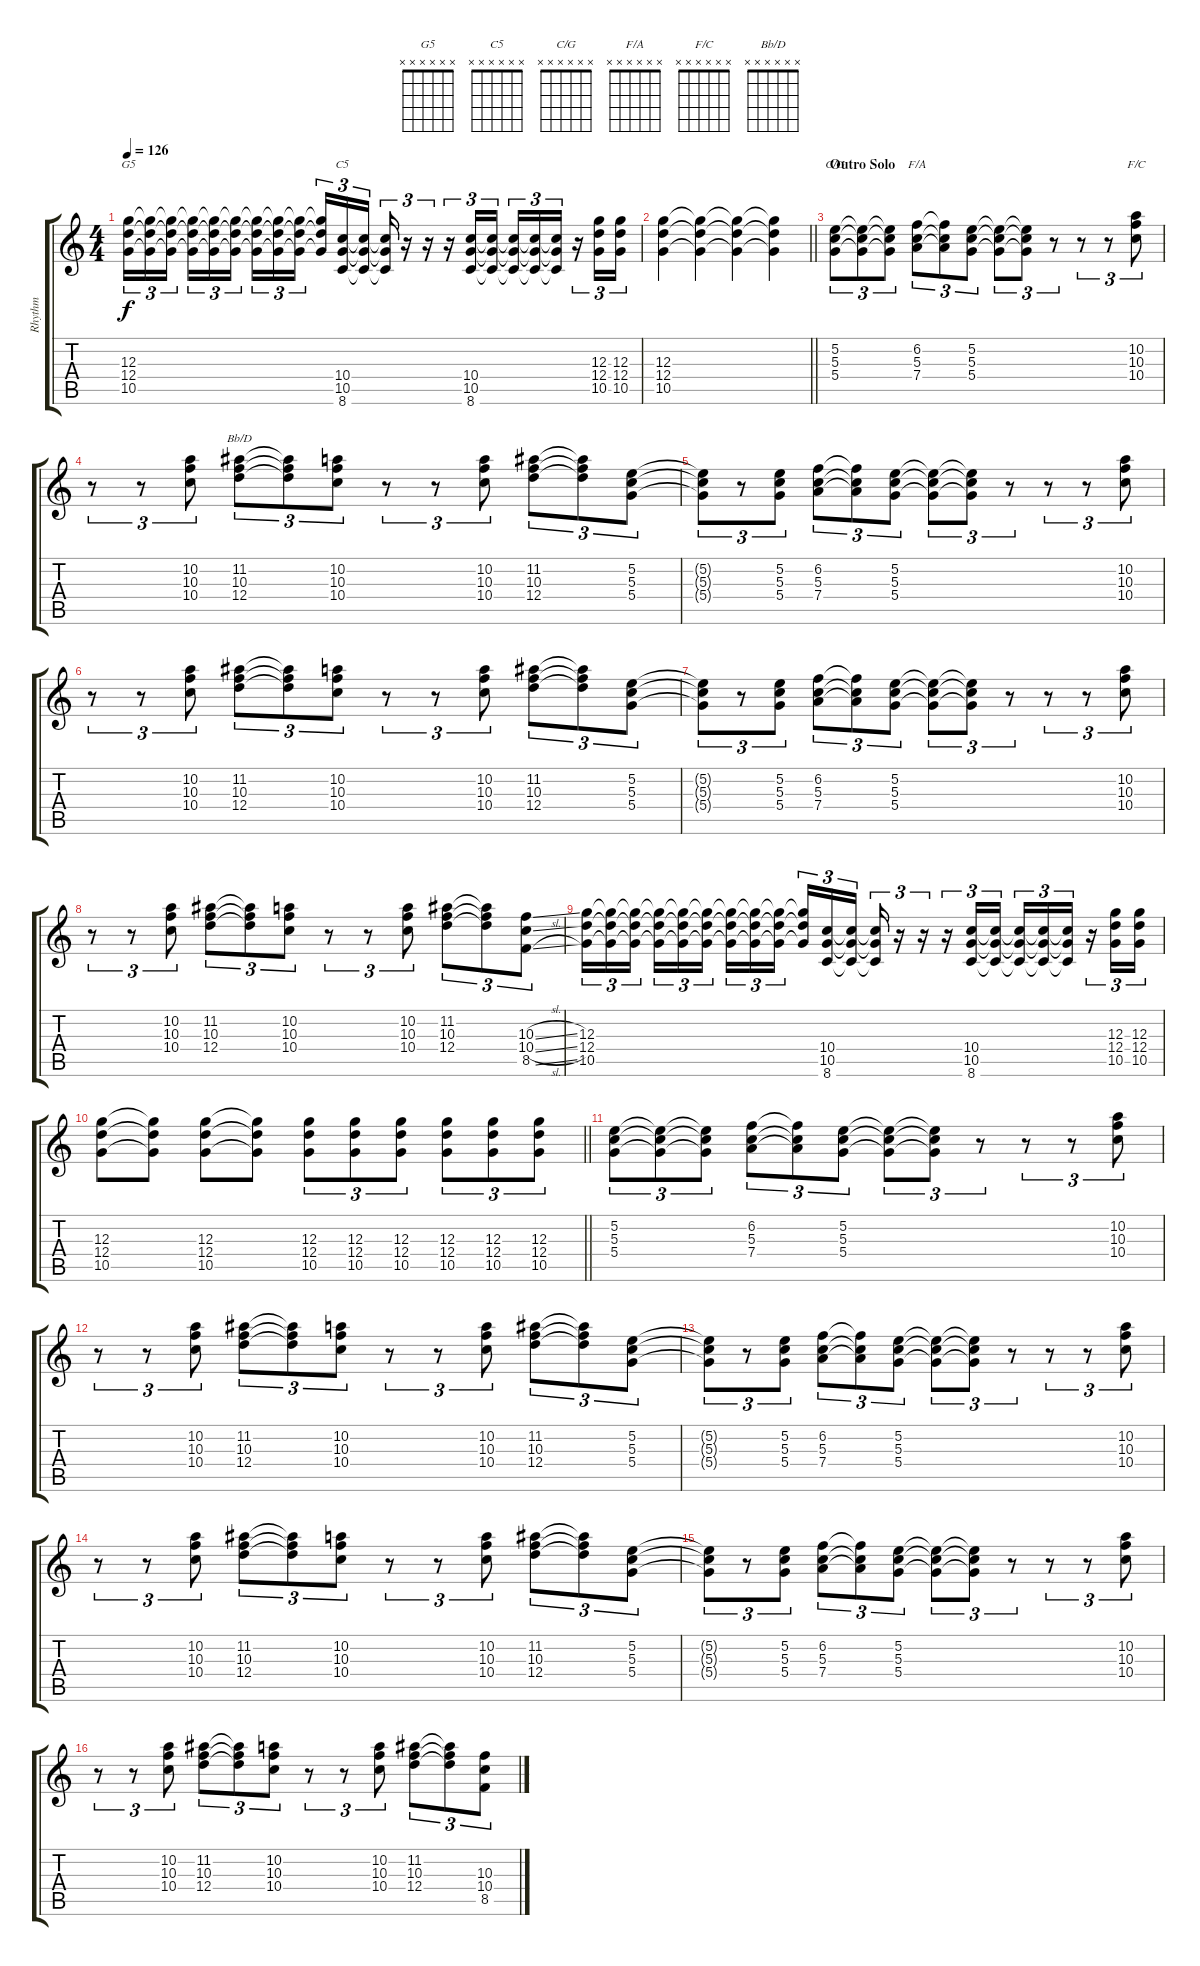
\track ("Rhythm" "Rhythm") {instrument overdrivenguitar}
\staff {score tabs}
\tuning (E4 B3 G3 D3 A2 E2) {hide}
\chord ("G5" x x x x x x)
\chord ("C5" x x x x x x)
\chord ("C/G" x x x x x x)
\chord ("F/A" x x x x x x)
\chord ("F/C" x x x x x x)
\chord ("Bb/D" x x x x x x)
\ts (4 4)
\tempo 126
\clef g2
\ks c
(12.3 12.4 10.5).16{tu (3 2) ch "G5" dy f} (12.3{t} 12.4{t} 10.5{t}).16{tu (3 2)} (12.3{t} 12.4{t} 10.5{t}).16{tu (3 2) beam splitsecondary} (12.3{t} 12.4{t} 10.5{t}).16{tu (3 2)} (12.3{t} 12.4{t} 10.5{t}).16{tu (3 2)} (12.3{t} 12.4{t} 10.5{t}).16{tu (3 2)} (12.3{t} 12.4{t} 10.5{t}).16{tu (3 2)} (12.3{t} 12.4{t} 10.5{t}).16{tu (3 2)} (12.3{t} 12.4{t} 10.5{t}).16{tu (3 2) beam splitsecondary} (12.3{t} 12.4{t} 10.5{t}).16{tu (3 2)} (10.4 10.5 8.6).16{tu (3 2) ch "C5"} (10.4{t} 10.5{t} 8.6{t}).16{tu (3 2)} (10.4{t} 10.5{t} 8.6{t}).16{tu (3 2)} r.16{tu (3 2)} r.16{tu (3 2)} r.16{tu (3 2)} (10.4 10.5 8.6).16{tu (3 2)} (10.4{t} 10.5{t} 8.6{t}).16{tu (3 2)} (10.4{t} 10.5{t} 8.6{t}).16{tu (3 2)} (10.4{t} 10.5{t} 8.6{t}).16{tu (3 2)} (10.4{t} 10.5{t} 8.6{t}).16{tu (3 2)} r.16{tu (3 2)} (12.3 12.4 10.5).16{tu (3 2)} (12.3 12.4 10.5).16{tu (3 2)} |
\barLineRight lightlight
(12.3 12.4 10.5).4 (12.3{t} 12.4{t} 10.5{t}).4 (12.3{t} 12.4{t} 10.5{t}).4 (12.3{t} 12.4{t} 10.5{t}).4 |
\section ("" "Outro Solo")
(5.2 5.3 5.4).8{tu (3 2) ch "C/G"} (5.2{t} 5.3{t} 5.4{t}).8{tu (3 2)} (5.2{t} 5.3{t} 5.4{t}).8{tu (3 2)} (6.2 5.3 7.4).8{tu (3 2) ch "F/A"} (6.2{t} 5.3{t} 7.4{t}).8{tu (3 2)} (5.2 5.3 5.4).8{tu (3 2)} (5.2{t} 5.3{t} 5.4{t}).8{tu (3 2)} (5.2{t} 5.3{t} 5.4{t}).8{tu (3 2)} r.8{tu (3 2)} r.8{tu (3 2)} r.8{tu (3 2)} (10.2 10.3 10.4).8{tu (3 2) ch "F/C"} |
r.8{tu (3 2)} r.8{tu (3 2)} (10.2 10.3 10.4).8{tu (3 2)} (11.2 10.3 12.4).8{tu (3 2) ch "Bb/D"} (11.2{t} 10.3{t} 12.4{t}).8{tu (3 2)} (10.2 10.3 10.4).8{tu (3 2)} r.8{tu (3 2)} r.8{tu (3 2)} (10.2 10.3 10.4).8{tu (3 2)} (11.2 10.3 12.4).8{tu (3 2)} (11.2{t} 10.3{t} 12.4{t}).8{tu (3 2)} (5.2 5.3 5.4).8{tu (3 2)} |
(5.2{t} 5.3{t} 5.4{t}).8{tu (3 2)} r.8{tu (3 2)} (5.2 5.3 5.4).8{tu (3 2)} (6.2 5.3 7.4).8{tu (3 2)} (6.2{t} 5.3{t} 7.4{t}).8{tu (3 2)} (5.2 5.3 5.4).8{tu (3 2)} (5.2{t} 5.3{t} 5.4{t}).8{tu (3 2)} (5.2{t} 5.3{t} 5.4{t}).8{tu (3 2)} r.8{tu (3 2)} r.8{tu (3 2)} r.8{tu (3 2)} (10.2 10.3 10.4).8{tu (3 2)} |
r.8{tu (3 2)} r.8{tu (3 2)} (10.2 10.3 10.4).8{tu (3 2)} (11.2 10.3 12.4).8{tu (3 2)} (11.2{t} 10.3{t} 12.4{t}).8{tu (3 2)} (10.2 10.3 10.4).8{tu (3 2)} r.8{tu (3 2)} r.8{tu (3 2)} (10.2 10.3 10.4).8{tu (3 2)} (11.2 10.3 12.4).8{tu (3 2)} (11.2{t} 10.3{t} 12.4{t}).8{tu (3 2)} (5.2 5.3 5.4).8{tu (3 2)} |
(5.2{t} 5.3{t} 5.4{t}).8{tu (3 2)} r.8{tu (3 2)} (5.2 5.3 5.4).8{tu (3 2)} (6.2 5.3 7.4).8{tu (3 2)} (6.2{t} 5.3{t} 7.4{t}).8{tu (3 2)} (5.2 5.3 5.4).8{tu (3 2)} (5.2{t} 5.3{t} 5.4{t}).8{tu (3 2)} (5.2{t} 5.3{t} 5.4{t}).8{tu (3 2)} r.8{tu (3 2)} r.8{tu (3 2)} r.8{tu (3 2)} (10.2 10.3 10.4).8{tu (3 2)} |
r.8{tu (3 2)} r.8{tu (3 2)} (10.2 10.3 10.4).8{tu (3 2)} (11.2 10.3 12.4).8{tu (3 2)} (11.2{t} 10.3{t} 12.4{t}).8{tu (3 2)} (10.2 10.3 10.4).8{tu (3 2)} r.8{tu (3 2)} r.8{tu (3 2)} (10.2 10.3 10.4).8{tu (3 2)} (11.2 10.3 12.4).8{tu (3 2)} (11.2{t} 10.3{t} 12.4{t}).8{tu (3 2)} (10.3{sl} 10.4{sl} 8.5{sl}).8{tu (3 2)} |
(12.3 12.4 10.5).16{tu (3 2)} (12.3{t} 12.4{t} 10.5{t}).16{tu (3 2)} (12.3{t} 12.4{t} 10.5{t}).16{tu (3 2) beam splitsecondary} (12.3{t} 12.4{t} 10.5{t}).16{tu (3 2)} (12.3{t} 12.4{t} 10.5{t}).16{tu (3 2)} (12.3{t} 12.4{t} 10.5{t}).16{tu (3 2)} (12.3{t} 12.4{t} 10.5{t}).16{tu (3 2)} (12.3{t} 12.4{t} 10.5{t}).16{tu (3 2)} (12.3{t} 12.4{t} 10.5{t}).16{tu (3 2) beam splitsecondary} (12.3{t} 12.4{t} 10.5{t}).16{tu (3 2)} (10.4 10.5 8.6).16{tu (3 2)} (10.4{t} 10.5{t} 8.6{t}).16{tu (3 2)} (10.4{t} 10.5{t} 8.6{t}).16{tu (3 2)} r.16{tu (3 2)} r.16{tu (3 2)} r.16{tu (3 2)} (10.4 10.5 8.6).16{tu (3 2)} (10.4{t} 10.5{t} 8.6{t}).16{tu (3 2)} (10.4{t} 10.5{t} 8.6{t}).16{tu (3 2)} (10.4{t} 10.5{t} 8.6{t}).16{tu (3 2)} (10.4{t} 10.5{t} 8.6{t}).16{tu (3 2)} r.16{tu (3 2)} (12.3 12.4 10.5).16{tu (3 2)} (12.3 12.4 10.5).16{tu (3 2)} |
\barLineRight lightlight
(12.3 12.4 10.5).8 (12.3{t} 12.4{t} 10.5{t}).8 (12.3 12.4 10.5).8 (12.3{t} 12.4{t} 10.5{t}).8 (12.3 12.4 10.5).8{tu (3 2)} (12.3 12.4 10.5).8{tu (3 2)} (12.3 12.4 10.5).8{tu (3 2)} (12.3 12.4 10.5).8{tu (3 2)} (12.3 12.4 10.5).8{tu (3 2)} (12.3 12.4 10.5).8{tu (3 2)} |
(5.2 5.3 5.4).8{tu (3 2)} (5.2{t} 5.3{t} 5.4{t}).8{tu (3 2)} (5.2{t} 5.3{t} 5.4{t}).8{tu (3 2)} (6.2 5.3 7.4).8{tu (3 2)} (6.2{t} 5.3{t} 7.4{t}).8{tu (3 2)} (5.2 5.3 5.4).8{tu (3 2)} (5.2{t} 5.3{t} 5.4{t}).8{tu (3 2)} (5.2{t} 5.3{t} 5.4{t}).8{tu (3 2)} r.8{tu (3 2)} r.8{tu (3 2)} r.8{tu (3 2)} (10.2 10.3 10.4).8{tu (3 2)} |
r.8{tu (3 2)} r.8{tu (3 2)} (10.2 10.3 10.4).8{tu (3 2)} (11.2 10.3 12.4).8{tu (3 2)} (11.2{t} 10.3{t} 12.4{t}).8{tu (3 2)} (10.2 10.3 10.4).8{tu (3 2)} r.8{tu (3 2)} r.8{tu (3 2)} (10.2 10.3 10.4).8{tu (3 2)} (11.2 10.3 12.4).8{tu (3 2)} (11.2{t} 10.3{t} 12.4{t}).8{tu (3 2)} (5.2 5.3 5.4).8{tu (3 2)} |
(5.2{t} 5.3{t} 5.4{t}).8{tu (3 2)} r.8{tu (3 2)} (5.2 5.3 5.4).8{tu (3 2)} (6.2 5.3 7.4).8{tu (3 2)} (6.2{t} 5.3{t} 7.4{t}).8{tu (3 2)} (5.2 5.3 5.4).8{tu (3 2)} (5.2{t} 5.3{t} 5.4{t}).8{tu (3 2)} (5.2{t} 5.3{t} 5.4{t}).8{tu (3 2)} r.8{tu (3 2)} r.8{tu (3 2)} r.8{tu (3 2)} (10.2 10.3 10.4).8{tu (3 2)} |
r.8{tu (3 2)} r.8{tu (3 2)} (10.2 10.3 10.4).8{tu (3 2)} (11.2 10.3 12.4).8{tu (3 2)} (11.2{t} 10.3{t} 12.4{t}).8{tu (3 2)} (10.2 10.3 10.4).8{tu (3 2)} r.8{tu (3 2)} r.8{tu (3 2)} (10.2 10.3 10.4).8{tu (3 2)} (11.2 10.3 12.4).8{tu (3 2)} (11.2{t} 10.3{t} 12.4{t}).8{tu (3 2)} (5.2 5.3 5.4).8{tu (3 2)} |
(5.2{t} 5.3{t} 5.4{t}).8{tu (3 2)} r.8{tu (3 2)} (5.2 5.3 5.4).8{tu (3 2)} (6.2 5.3 7.4).8{tu (3 2)} (6.2{t} 5.3{t} 7.4{t}).8{tu (3 2)} (5.2 5.3 5.4).8{tu (3 2)} (5.2{t} 5.3{t} 5.4{t}).8{tu (3 2)} (5.2{t} 5.3{t} 5.4{t}).8{tu (3 2)} r.8{tu (3 2)} r.8{tu (3 2)} r.8{tu (3 2)} (10.2 10.3 10.4).8{tu (3 2)} |
r.8{tu (3 2)} r.8{tu (3 2)} (10.2 10.3 10.4).8{tu (3 2)} (11.2 10.3 12.4).8{tu (3 2)} (11.2{t} 10.3{t} 12.4{t}).8{tu (3 2)} (10.2 10.3 10.4).8{tu (3 2)} r.8{tu (3 2)} r.8{tu (3 2)} (10.2 10.3 10.4).8{tu (3 2)} (11.2 10.3 12.4).8{tu (3 2)} (11.2{t} 10.3{t} 12.4{t}).8{tu (3 2)} (10.3{sl} 10.4{sl} 8.5{sl}).8{tu (3 2)}
